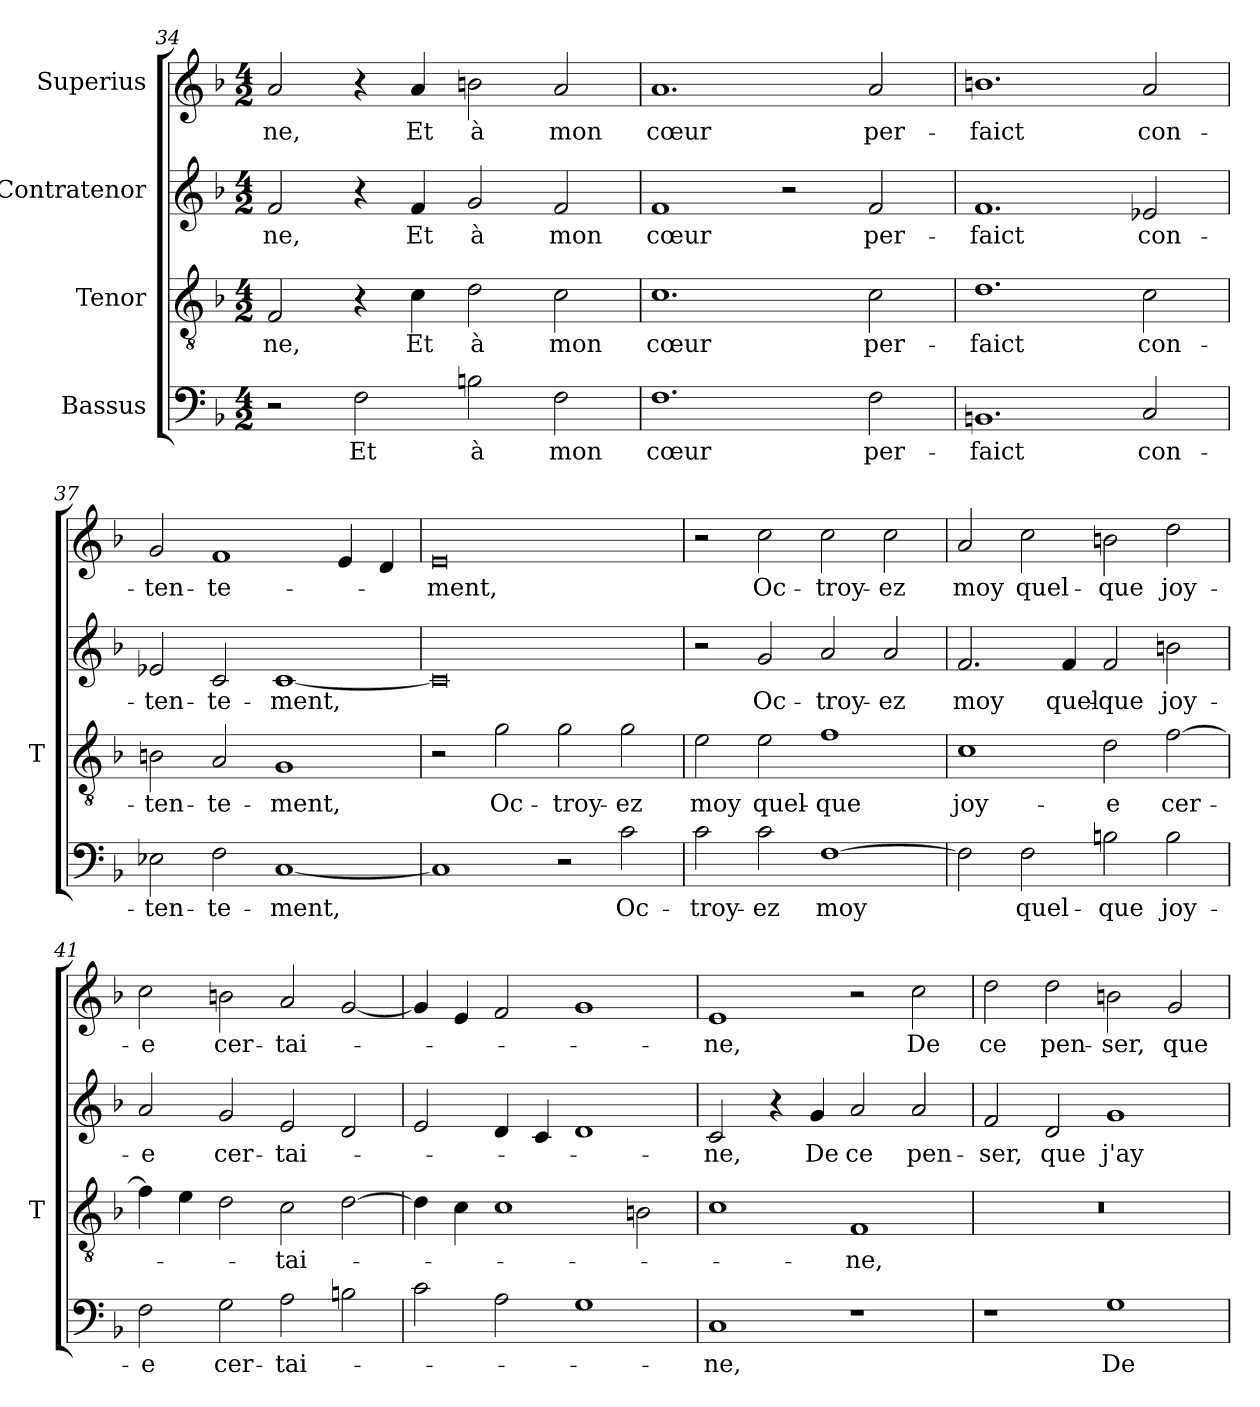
**kern	**text	**kern	**text	**kern	**text	**kern	**text
*part4	*part4	*part3	*part3	*part2	*part2	*part1	*part1
*staff4	*staff4	*staff3	*staff3	*staff2	*staff2	*staff1	*staff1
*I"Bassus	*	*I"Tenor	*	*I"Contratenor	*	*I"Superius	*
*	*	*I'T	*	*	*	*	*
*clefF4	*	*clefGv2	*	*clefG2	*	*clefG2	*
*k[b-]	*	*k[b-]	*	*k[b-]	*	*k[b-]	*
*M4/2	*	*M4/2	*	*M4/2	*	*M4/2	*
=34	=34	=34	=34	=34	=34	=34	=34
2r	.	2F	-ne,	2f	-ne,	2a	-ne,
2F	-Et	4r	.	4r	.	4r	.
.	.	4c	-Et	4f	-Et	4a	-Et
2B	-à	2d	-à	2g	-à	2bn	-à
2F	-mon	2c	-mon	2f	-mon	2a	-mon
=35	=35	=35	=35	=35	=35	=35	=35
1.F	-cœur	1.c	-cœur	1f	-cœur	1.a	-cœur
.	.	.	.	2r	.	.	.
2F	per-	2c	per-	2f	per-	2a	per-
=36	=36	=36	=36	=36	=36	=36	=36
1.BB	-faict	1.d	-faict	1.f	-faict	1.bn	-faict
2C	con-	2c	con-	2e-X	con-	2a	con-
=37	=37	=37	=37	=37	=37	=37	=37
2E-X	ten-	2B	ten-	2e-X	ten-	2g	ten-
2F	te-	2A	te-	2c	te-	1f	te-
[1C	-ment,	1G	-ment,	[1c	-ment,	.	.
.	.	.	.	.	.	4e	.
.	.	.	.	.	.	4d	.
=38	=38	=38	=38	=38	=38	=38	=38
1C]	.	2r	.	0c]	.	0e	-ment,
.	.	2g	Oc-	.	.	.	.
2r	.	2g	troy-	.	.	.	.
2c	Oc-	2g	-ez	.	.	.	.
=39	=39	=39	=39	=39	=39	=39	=39
2c	troy-	2e	-moy	2r	.	2r	.
2c	-ez	2e	quel-	2g	Oc-	2cc	Oc-
[1F	-moy	1f	-que	2a	troy-	2cc	troy-
.	.	.	.	2a	-ez	2cc	-ez
=40	=40	=40	=40	=40	=40	=40	=40
2F]	.	1c	joy-	2.f	-moy	2a	-moy
2F	quel-	.	.	.	.	2cc	quel-
.	.	.	.	4f	quel-	.	.
2B	-que	2d	-e	2f	-que	2bn	-que
2B	joy-	[2f	cer-	2b	joy-	2dd	joy-
=41	=41	=41	=41	=41	=41	=41	=41
2F	-e	4f]	.	2a	-e	2cc	-e
.	.	4e	.	.	.	.	.
2G	cer-	2d	.	2g	cer-	2bn	cer-
2A	tai-	2c	tai-	2e	tai-	2a	tai-
2B	.	[2d	.	2d	.	[2g	.
=42	=42	=42	=42	=42	=42	=42	=42
2c	.	4d]	.	2e	.	4g]	.
.	.	4c	.	.	.	4e	.
2A	.	1c	.	4d	.	2f	.
.	.	.	.	4c	.	.	.
1G	.	.	.	1d	.	1g	.
.	.	2Bn	.	.	.	.	.
=43	=43	=43	=43	=43	=43	=43	=43
1C	-ne,	1c	.	2c	-ne,	1e	-ne,
.	.	.	.	4r	.	.	.
.	.	.	.	4g	-De	.	.
1r	.	1F	-ne,	2a	-ce	2r	.
.	.	.	.	2a	pen-	2cc	-De
=44	=44	=44	=44	=44	=44	=44	=44
1r	.	0r	.	2f	-ser,	2dd	-ce
.	.	.	.	2d	-que	2dd	pen-
1G	-De	.	.	1g	-j'ay	2bn	-ser,
.	.	.	.	.	.	2g	-que
=	=	=	=	=	=	=	=
*-	*-	*-	*-	*-	*-	*-	*-
